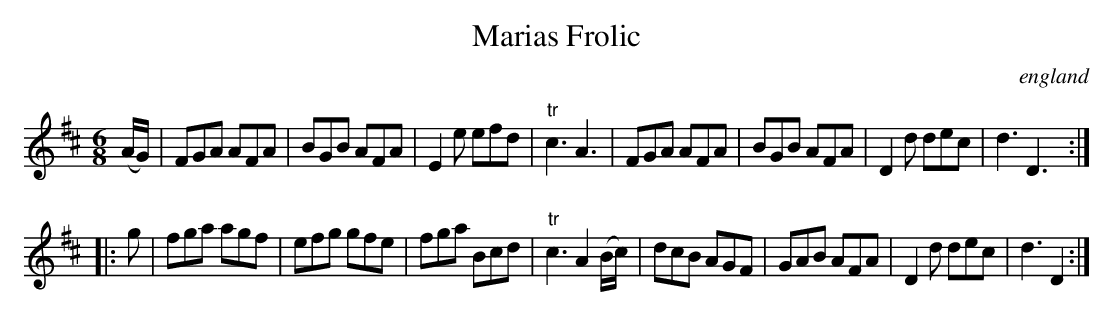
X:1
T:Marias Frolic
O:england
M:6/8
K:D
(A/G/)|\
FGA AFA| BGB AFA| E2e efd| "tr"c3 A3 |\
FGA AFA| BGB AFA| D2d dec| d3 D3 ::
g|\
fga agf| efg gfe| fga Bcd| "tr"c3 A2(B/c/)|\
dcB AGF| GAB AFA| D2d dec| d3 D2:|
